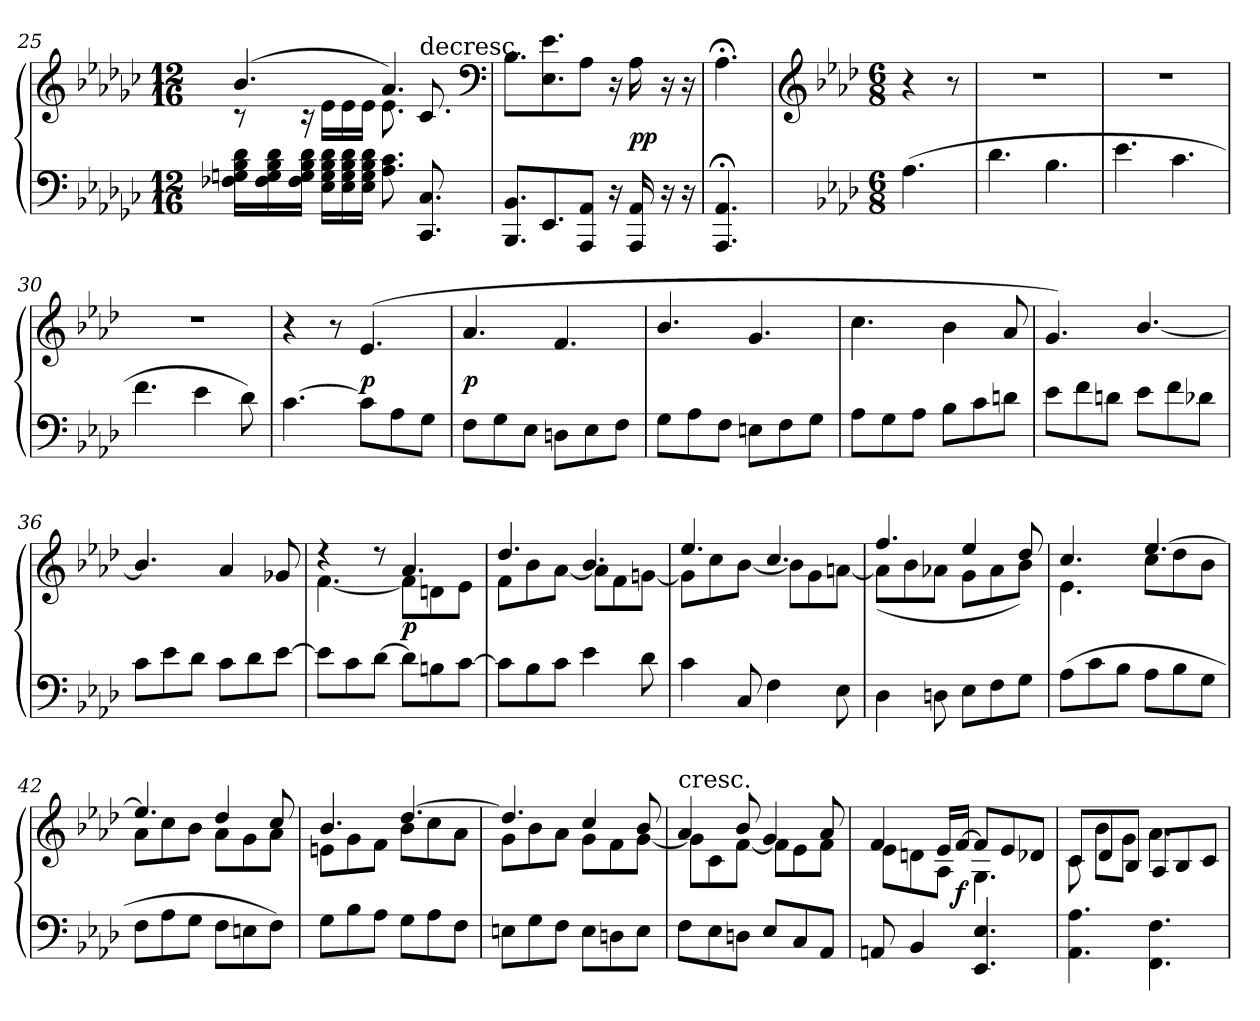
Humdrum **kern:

**kern	**kern	**dynam
*part1	*part1	*part1
*staff2	*staff1	*staff1/2
*clefF4	*clefG2	*
*k[b-e-a-d-g-c-]	*k[b-e-a-d-g-c-]	*
*M12/16	*M12/16	*
=25	=25	=25
*	*^	*
16F-X\ 16Gn\ 16B-\ 16d-\LL	(4.b-/	8r	.
16F-\ 16G\ 16B-\ 16d-\	.	.	.
16F-\ 16G\ 16B-\ 16d-\JJ	.	16r	.
16E-\ 16G\ 16B-\ 16d-\LL	.	16e-\LL	.
16E-\ 16G\ 16B-\ 16d-\	.	16e-\	.
16E-\ 16G\ 16B-\ 16d-\JJ	.	16e-\JJ	.
8.A-\ 8.c-\	4.a-/)	8.e-\	.
!	!	!LO:TX:t=decresc.	!
8.CC-/ 8.C-/	.	8.c-/	.
*	*v	*v	*
*	*clefF4	*
=26	=26	=26
8.BBB-/ 8.BB-/L	8.B-\L	.
8.EE-/	8.E-\ 8.e-\	.
8AAA-/ 8AA-/J	8A-\J	.
16r	16r	.
16AAA-/ 16AA-/	16A-\	pp
16r	16r	.
16r	16r	.
=27	=27	=27
4.AAA-;</ 4.AA-;</	4.A-;<\	.
=	=	=
*	*clefG2	*
*k[b-e-a-d-]	*k[b-e-a-d-]	*
*M6/8	*M6/8	*
*	*MM110	*
(4.A-\	4r	.
.	8r	.
=28	=28	=28
4.d-\	2.r	.
4.B-\	.	.
=29	=29	=29
4.e-\	2.r	.
4.c\	.	.
=30	=30	=30
4.f\	2.r	.
4e-\	.	.
8d-\)	.	.
=31	=31	=31
[4.c\	4r	.
.	8r	.
8c\L]	(4.e-/	p
8A-\	.	.
8G\J	.	.
=32	=32	=32
8F\L	4.a-/	p
8G\	.	.
8E-\J	.	.
8Dn\L	4.f/	.
8E-\	.	.
8F\J	.	.
=33	=33	=33
8G\L	4.b-/	.
8A-\	.	.
8F\J	.	.
8En\L	4.g/	.
8F\	.	.
8G\J	.	.
=34	=34	=34
8A-\L	4.cc\	.
8G\	.	.
8A-\J	.	.
8B-\L	4b-\	.
8c\	.	.
8dn\J	8a-/	.
=35	=35	=35
8e-\L	4.g/)	.
8f\	.	.
8dn\J	.	.
8e-\L	[4.b-/	.
8f\	.	.
8d-X\J	.	.
=36	=36	=36
8c\L	4.b-/]	.
8e-\	.	.
8d-\J	.	.
8c\L	4a-/	.
8d-\	.	.
[8e-\J	8g-X/	.
=37	=37	=37
*	*^	*
8e-\L]	4r	[4.f\	.
8c\	.	.	.
[8d-\J	8r	.	.
8d-\L]	4.a-/	8f\L]	p
8Bn\	.	8dn\	.
[8c\J	.	8e-\J	.
=38	=38	=38	=38
8c\L]	4.dd-/	8f\L	.
8B-\	.	8b-\	.
8c\J	.	[8a-\J	.
4e-\	4.b-/	8a-\L]	.
.	.	8f\	.
8d-\	.	[8gn\J	.
=39	=39	=39	=39
4c\	4.ee-/	8g\L]	.
.	.	8cc\	.
8C/	.	[8b-\J	.
4F\	4.cc/	8b-\L]	.
.	.	8g\	.
8E-\	.	[8an\J	.
=40	=40	=40	=40
4D-\	4.ff/	(8a\L]	.
.	.	8b-\	.
8Dn\	.	8a-X\J	.
8E-\L	4ee-/	8g\L	.
8F\	.	8a-\	.
8G\J	8dd-/	8b-\J)	.
=41	=41	=41	=41
(8A-\L	4.cc/	4.e-\	.
8c\	.	.	.
8B-\J	.	.	.
8A-\L	[4.ee-/	8cc\L	.
8B-\	.	8dd-\	.
8G\J	.	8b-\J	.
=42	=42	=42	=42
8F\L	4.ee-/]	8a-\L	.
8A-\	.	8cc\	.
8G\J	.	8b-\J	.
8F\L	4dd-/	8a-\L	.
8En\	.	8g\	.
8F\J)	8cc/	8a-\J	.
=43	=43	=43	=43
8G\L	4.b-/	8en\L	.
8B-\	.	8g\	.
8A-\J	.	8f\J	.
8G\L	[4.dd-/	8b-\L	.
8A-\	.	8cc\	.
8F\J	.	8a-\J	.
=44	=44	=44	=44
8En\L	4.dd-/]	8g\L	.
8G\	.	8b-\	.
8F\J	.	8a-\J	.
8E\L	4cc/	8g\L	.
8Dn\	.	8f\	.
8E\J	8b-/	[8g\J	.
=45	=45	=45	=45
!	!LO:TX:t=cresc.	!	!
8F\L	4a-/	8g\L]	.
8E-\	.	8c\	.
8Dn\J	8b-/	[8f\J	.
8E-/L	4g/	8f\L]	.
8C/	.	8e-\	.
8AA-/J	8a-/	8f\J	.
=46	=46	=46	=46
8AAn/	4f/	8e-\L	.
4BB-/	.	8dn\	.
.	16e-/LL	8A-\J	.
.	[16f/JJ	.	f
4.EE-/ 4.E-/	8f/L]	4.G\	.
.	8e-/	.	.
.	8d-X/J	.	.
=47	=47	=47	=47
4.AA-\ 4.A-\	8c\	8c/L	.
.	8b-\L	8d-/	.
.	8g\J	8B-/J	.
4.FF\ 4.F\	4.a-\	8A-/L	.
.	.	8B-/	.
.	.	8c/J	.
*	*v	*v	*
=	=	=
*-	*-	*-
